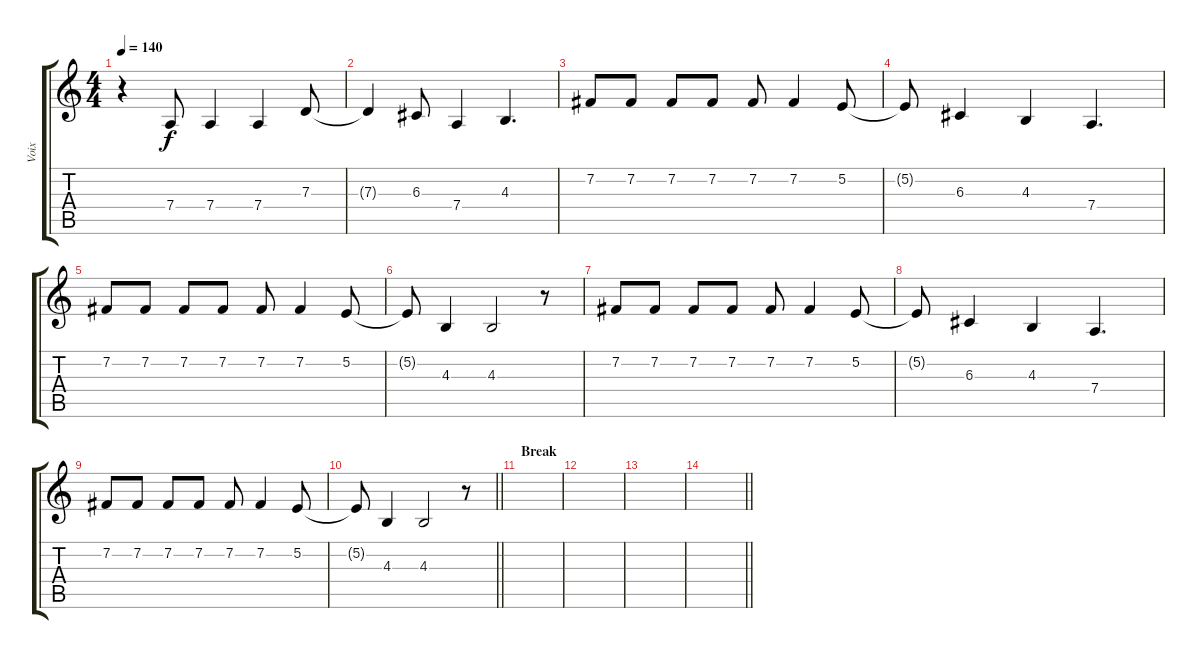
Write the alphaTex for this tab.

\track ("Voix" "Voix") {instrument oboe}
\staff {score tabs}
\tuning (E4 B3 G3 D3 A2 E2) {hide}
\ts (4 4)
\tempo 140
\clef g2
\ks c
r.4{dy f} 7.4.8 7.4.4 7.4.4 7.3.8 |
7.3{t}.4 6.3.8 7.4.4 4.3.4{d} |
7.2.8 7.2.8 7.2.8 7.2.8 7.2.8 7.2.4 5.2.8 |
5.2{t}.8 6.3.4 4.3.4 7.4.4{d} |
7.2.8 7.2.8 7.2.8 7.2.8 7.2.8 7.2.4 5.2.8 |
5.2{t}.8 4.3.4 4.3.2 r.8 |
7.2.8 7.2.8 7.2.8 7.2.8 7.2.8 7.2.4 5.2.8 |
5.2{t}.8 6.3.4 4.3.4 7.4.4{d} |
7.2.8 7.2.8 7.2.8 7.2.8 7.2.8 7.2.4 5.2.8 |
\barLineRight lightlight
5.2{t}.8 4.3.4 4.3.2 r.8 |
\section ("" "Break")
|
|
|
\barLineRight lightlight
